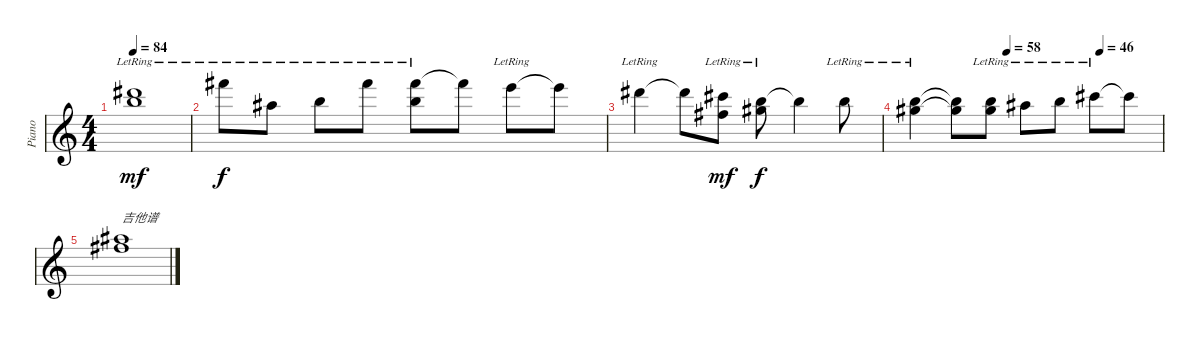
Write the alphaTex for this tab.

\track ("Piano" "Piano") {instrument brightacousticpiano}
\staff {score}
\tuning (E6 B5 G5 D5 A4 E4) {hide}
\ts (4 4)
\tempo 84
\clef g2
\ks c
(4.2{lr} 4.3).1{dy mf} |
2.1{lr}.8{dy f} 3.3{lr}.8 0.2{lr}.8 2.1{lr}.8 (2.1{lr} 0.2).8 2.1{t}.8 0.1{lr}.8 0.1{t}.8 |
4.2{lr}.4 4.2{t}.8 (2.2{lr} 4.4{lr}).8{dy mf} (0.2{lr} 1.3).8{dy f} 0.2{t}.4 0.2{lr}.8 |
\tempo (58 0.375)
\tempo (46 0.75)
(0.2{lr} 1.3).4 (0.2{t} 1.3{t}).8 (0.2{lr} 1.3).8 3.3{lr}.8 0.2{lr}.8 2.2{lr}.8 2.2{t}.8 |
(3.3 4.4).1{bd 240 txt "吉他谱"}
